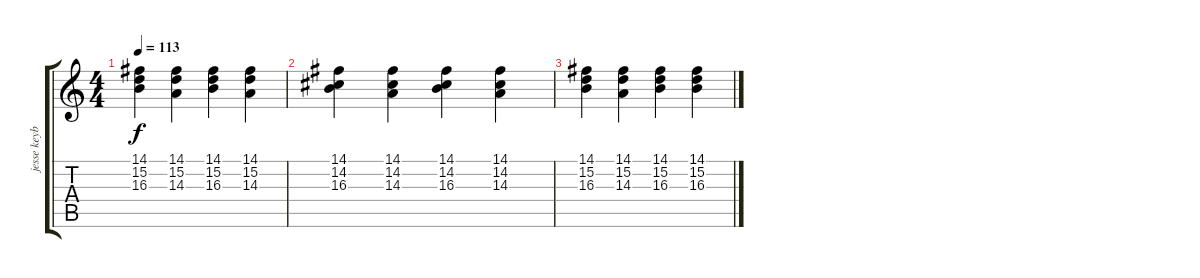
\track ("jesse keyboard" "jesse keyb") {instrument electricgrandpiano}
\staff {score tabs}
\tuning (E4 B3 G3 D3 A2 E2) {hide}
\ts (4 4)
\tempo 113
\clef g2
\ks c
(14.1 15.2 16.3).4{dy f} (14.1 15.2 14.3).4 (14.1 15.2 16.3).4 (14.1 15.2 14.3).4 |
(14.1 14.2 16.3).4 (14.1 14.2 14.3).4 (14.1 14.2 16.3).4 (14.1 14.2 14.3).4 |
(14.1 15.2 16.3).4 (14.1 15.2 14.3).4 (14.1 15.2 16.3).4 (14.1 15.2 16.3).4
